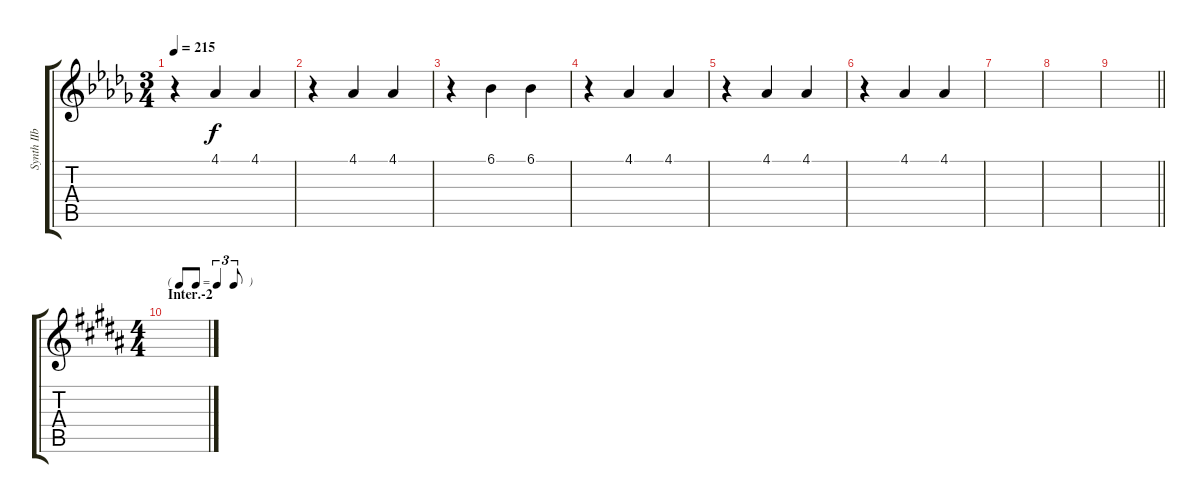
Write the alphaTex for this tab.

\track ("Synth IIb (Kotobuki Tsumugi)" "Synth IIb ") {instrument accordion}
\staff {score tabs}
\tuning (E4 B3 G3 D3 A2 E2) {hide}
\ts (3 4)
\tempo 215
\clef g2
\ks db
r.4{dy f} 4.1.4 4.1.4 |
r.4 4.1.4 4.1.4 |
r.4 6.1.4 6.1.4 |
r.4 4.1.4 4.1.4 |
r.4 4.1.4 4.1.4 |
r.4 4.1.4 4.1.4 |
|
|
\barLineRight lightlight
|
\ts (4 4)
\tf triplet8th
\section ("" "Inter.-2")
\ks b
